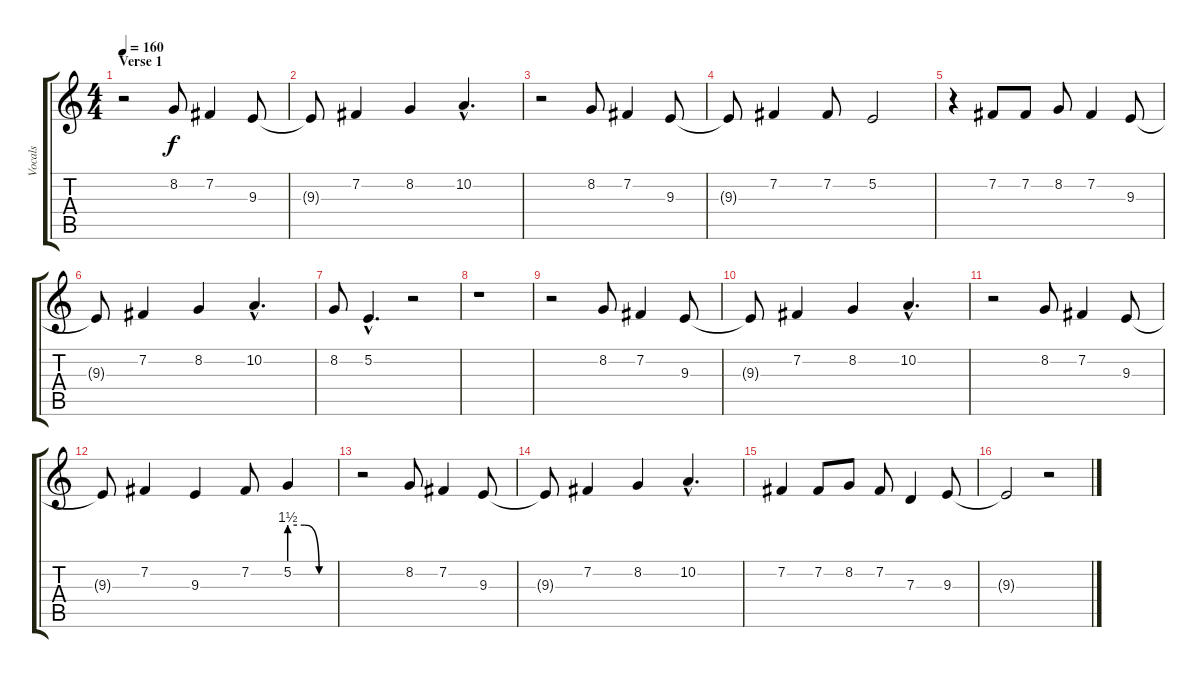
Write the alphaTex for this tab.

\track ("Vocals" "Vocals") {instrument frenchhorn}
\staff {score tabs}
\tuning (E4 B3 G3 D3 A2 E2) {hide}
\ts (4 4)
\section ("" "Verse 1")
\tempo 160
\clef g2
\ks c
r.2{dy f} 8.2.8 7.2.4 9.3.8 |
9.3{t}.8 7.2.4 8.2.4 10.2{hac}.4{d} |
r.2 8.2.8 7.2.4 9.3.8 |
9.3{t}.8 7.2.4 7.2.8 5.2.2 |
r.4 7.2.8 7.2.8 8.2.8 7.2.4 9.3.8 |
9.3{t}.8 7.2.4 8.2.4 10.2{hac}.4{d} |
8.2.8 5.2{hac}.4{d} r.2 |
r.1 |
r.2 8.2.8 7.2.4 9.3.8 |
9.3{t}.8 7.2.4 8.2.4 10.2{hac}.4{d} |
r.2 8.2.8 7.2.4 9.3.8 |
9.3{t}.8 7.2.4 9.3.4 7.2.8 5.2{be (custom 0 6 20 6 40 0 60 0)}.4 |
r.2 8.2.8 7.2.4 9.3.8 |
9.3{t}.8 7.2.4 8.2.4 10.2{hac}.4{d} |
7.2.4 7.2.8 8.2.8 7.2.8 7.3.4 9.3.8 |
9.3{t}.2 r.2
